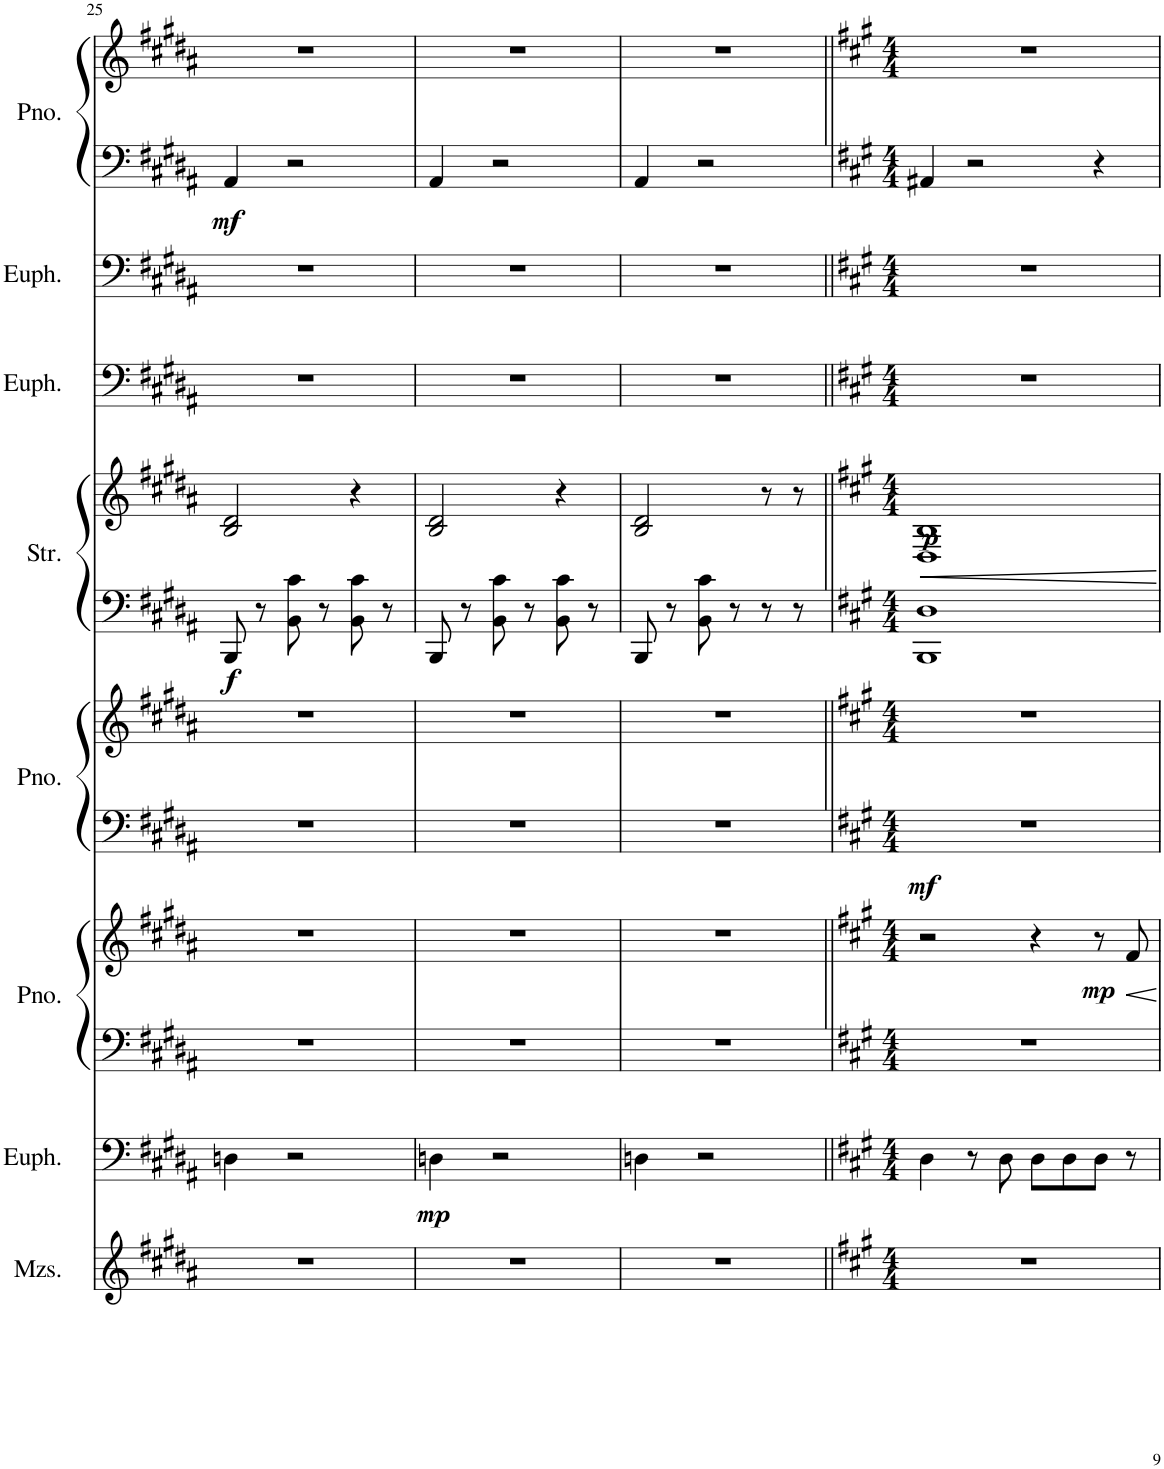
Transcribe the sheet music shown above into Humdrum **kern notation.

**kern	**kern	**dynam	**kern	**kern	**dynam	**kern	**kern	**dynam	**kern	**kern	**dynam	**kern	**kern	**kern	**kern	**dynam
*part8	*part7	*part7	*part6	*part6	*part6	*part5	*part5	*part5	*part4	*part4	*part4	*part3	*part2	*part1	*part1	*part1
*staff12	*staff11	*staff11	*staff10	*staff9	*staff9/10	*staff8	*staff7	*staff7/8	*staff6	*staff5	*staff5/6	*staff4	*staff3	*staff2	*staff1	*staff1/2
*I"Mezzo-soprano	*I"Euphonium	*	*I"Piano	*	*	*I"Piano	*	*	*I"Strings	*	*	*I"Euphonium	*I"Euphonium	*I"Piano	*	*
*I'Mzs.	*I'Euph.	*	*I'Pno.	*	*	*I'Pno.	*	*	*I'Str.	*	*	*I'Euph.	*I'Euph.	*I'Pno.	*	*
!!LO:PB:g=z
*clefG2	*clefF4	*	*clefF4	*clefG2	*	*clefF4	*clefG2	*	*clefF4	*clefG2	*	*clefF4	*clefF4	*clefF4	*clefG2	*
*k[f#c#g#d#a#]	*k[f#c#g#d#a#]	*	*k[f#c#g#d#a#]	*k[f#c#g#d#a#]	*	*k[f#c#g#d#a#]	*k[f#c#g#d#a#]	*	*k[f#c#g#d#a#]	*k[f#c#g#d#a#]	*	*k[f#c#g#d#a#]	*k[f#c#g#d#a#]	*k[f#c#g#d#a#]	*k[f#c#g#d#a#]	*
*M3/4	*M3/4	*	*M3/4	*M3/4	*	*M3/4	*M3/4	*	*M3/4	*M3/4	*	*M3/4	*M3/4	*M3/4	*M3/4	*
=25	=25	=25	=25	=25	=25	=25	=25	=25	=25	=25	=25	=25	=25	=25	=25	=25
!	!	!	!	!	!	!	!	!	!	!	!LO:DY:b=2	!	!	!	!	!LO:DY:b=2
2.r	4Dn\	.	2.r	2.r	.	2.r	2.r	.	8BBB/	2B/ 2d#/	f	2.r	2.r	4AA#/	2.r	mf
.	.	.	.	.	.	.	.	.	8r	.	.	.	.	.	.	.
.	2r	.	.	.	.	.	.	.	8BB\ 8c#\	.	.	.	.	2r	.	.
.	.	.	.	.	.	.	.	.	8r	.	.	.	.	.	.	.
.	.	.	.	.	.	.	.	.	8BB\ 8c#\	4r	.	.	.	.	.	.
.	.	.	.	.	.	.	.	.	8r	.	.	.	.	.	.	.
=26	=26	=26	=26	=26	=26	=26	=26	=26	=26	=26	=26	=26	=26	=26	=26	=26
!	!	!LO:DY:b	!	!	!	!	!	!	!	!	!	!	!	!	!	!
2.r	4Dn\	mp	2.r	2.r	.	2.r	2.r	.	8BBB/	2B/ 2d#/	.	2.r	2.r	4AA#/	2.r	.
.	.	.	.	.	.	.	.	.	8r	.	.	.	.	.	.	.
.	2r	.	.	.	.	.	.	.	8BB\ 8c#\	.	.	.	.	2r	.	.
.	.	.	.	.	.	.	.	.	8r	.	.	.	.	.	.	.
.	.	.	.	.	.	.	.	.	8BB\ 8c#\	4r	.	.	.	.	.	.
.	.	.	.	.	.	.	.	.	8r	.	.	.	.	.	.	.
=27	=27	=27	=27	=27	=27	=27	=27	=27	=27	=27	=27	=27	=27	=27	=27	=27
2.r	4Dn\	.	2.r	2.r	.	2.r	2.r	.	8BBB/	2B/ 2d#/	.	2.r	2.r	4AA#/	2.r	.
.	.	.	.	.	.	.	.	.	8r	.	.	.	.	.	.	.
.	2r	.	.	.	.	.	.	.	8BB\ 8c#\	.	.	.	.	2r	.	.
.	.	.	.	.	.	.	.	.	8r	.	.	.	.	.	.	.
.	.	.	.	.	.	.	.	.	8r	8r	.	.	.	.	.	.
.	.	.	.	.	.	.	.	.	8r	8r	.	.	.	.	.	.
=28||	=28||	=28||	=28||	=28||	=28||	=28||	=28||	=28||	=28||	=28||	=28||	=28||	=28||	=28||	=28||	=28||
*k[f#c#g#]	*k[f#c#g#]	*	*k[f#c#g#]	*k[f#c#g#]	*	*k[f#c#g#]	*k[f#c#g#]	*	*k[f#c#g#]	*k[f#c#g#]	*	*k[f#c#g#]	*k[f#c#g#]	*k[f#c#g#]	*k[f#c#g#]	*
*M4/4	*M4/4	*	*M4/4	*M4/4	*	*M4/4	*M4/4	*	*M4/4	*M4/4	*	*M4/4	*M4/4	*M4/4	*M4/4	*
!	!	!	!	!	!	!	!	!LO:DY:b=2	!	!	!LO:DY:b	!	!	!	!	!
1r	4D\	.	1r	2r	.	1r	1r	mf	1BBB 1D	1D 1B	p	1r	1r	4AA#X/	1r	.
.	8r	.	.	.	.	.	.	.	.	.	.	.	.	2r	.	.
.	8D\	.	.	.	.	.	.	.	.	.	.	.	.	.	.	.
.	8D\L	.	.	4r	.	.	.	.	.	.	.	.	.	.	.	.
.	8D\	.	.	.	.	.	.	.	.	.	.	.	.	.	.	.
!	!	!	!	!	!LO:DY:b	!	!	!	!	!	!	!	!	!	!	!
.	8D\J	.	.	8r	mp	.	.	.	.	.	.	.	.	4r	.	.
.	8r	.	.	8f#/	.	.	.	.	.	.	.	.	.	.	.	.
=	=	=	=	=	=	=	=	=	=	=	=	=	=	=	=	=
*-	*-	*-	*-	*-	*-	*-	*-	*-	*-	*-	*-	*-	*-	*-	*-	*-
